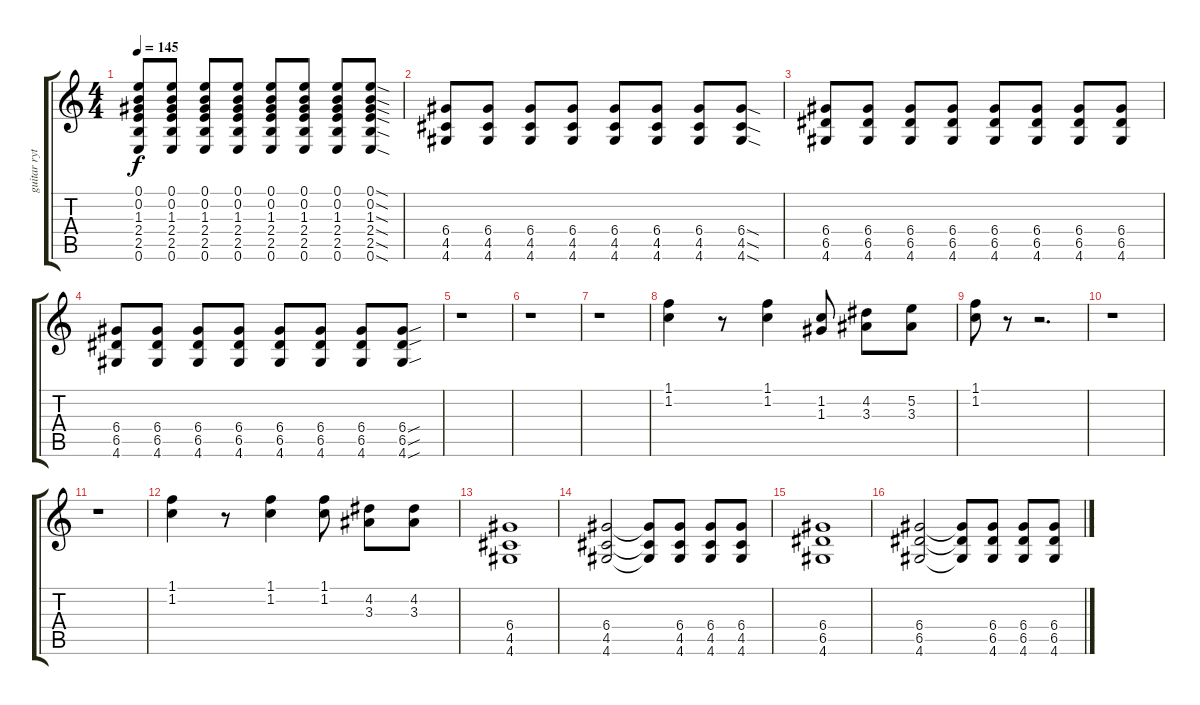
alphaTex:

\track ("guitar rythm" "guitar ryt") {instrument overdrivenguitar}
\staff {score tabs}
\tuning (E4 B3 G3 D3 A2 E2) {hide}
\ts (4 4)
\tempo 145
\clef g2
\ks c
(0.1 0.2 1.3 2.4 2.5 0.6).8{dy f} (0.1 0.2 1.3 2.4 2.5 0.6).8 (0.1 0.2 1.3 2.4 2.5 0.6).8 (0.1 0.2 1.3 2.4 2.5 0.6).8 (0.1 0.2 1.3 2.4 2.5 0.6).8 (0.1 0.2 1.3 2.4 2.5 0.6).8 (0.1 0.2 1.3 2.4 2.5 0.6).8 (0.1{sod} 0.2{sod} 1.3{sod} 2.4{sod} 2.5{sod} 0.6{sod}).8 |
(6.4 4.5 4.6).8 (6.4 4.5 4.6).8 (6.4 4.5 4.6).8 (6.4 4.5 4.6).8 (6.4 4.5 4.6).8 (6.4 4.5 4.6).8 (6.4 4.5 4.6).8 (6.4{sod} 4.5{sod} 4.6{sod}).8 |
(6.4 6.5 4.6).8 (6.4 6.5 4.6).8 (6.4 6.5 4.6).8 (6.4 6.5 4.6).8 (6.4 6.5 4.6).8 (6.4 6.5 4.6).8 (6.4 6.5 4.6).8 (6.4 6.5 4.6).8 |
(6.4 6.5 4.6).8 (6.4 6.5 4.6).8 (6.4 6.5 4.6).8 (6.4 6.5 4.6).8 (6.4 6.5 4.6).8 (6.4 6.5 4.6).8 (6.4 6.5 4.6).8 (6.4{sou} 6.5{sou} 4.6{sou}).8 |
r.1 |
r.1 |
r.1 |
(1.1 1.2).4 r.8 (1.1 1.2).4 (1.2 1.3).8 (4.2 3.3).8 (5.2 3.3).8 |
(1.1 1.2).8 r.8 r.2{d} |
r.1 |
r.1 |
(1.1 1.2).4 r.8 (1.1 1.2).4 (1.1 1.2).8 (4.2 3.3).8 (4.2 3.3).8 |
(6.4 4.5 4.6).1 |
(6.4 4.5 4.6).2 (6.4{t} 4.5{t} 4.6{t}).8 (6.4 4.5 4.6).8 (6.4 4.5 4.6).8 (6.4 4.5 4.6).8 |
(6.4 6.5 4.6).1 |
(6.4 6.5 4.6).2 (6.4{t} 6.5{t} 4.6{t}).8 (6.4 6.5 4.6).8 (6.4 6.5 4.6).8 (6.4 6.5 4.6).8
